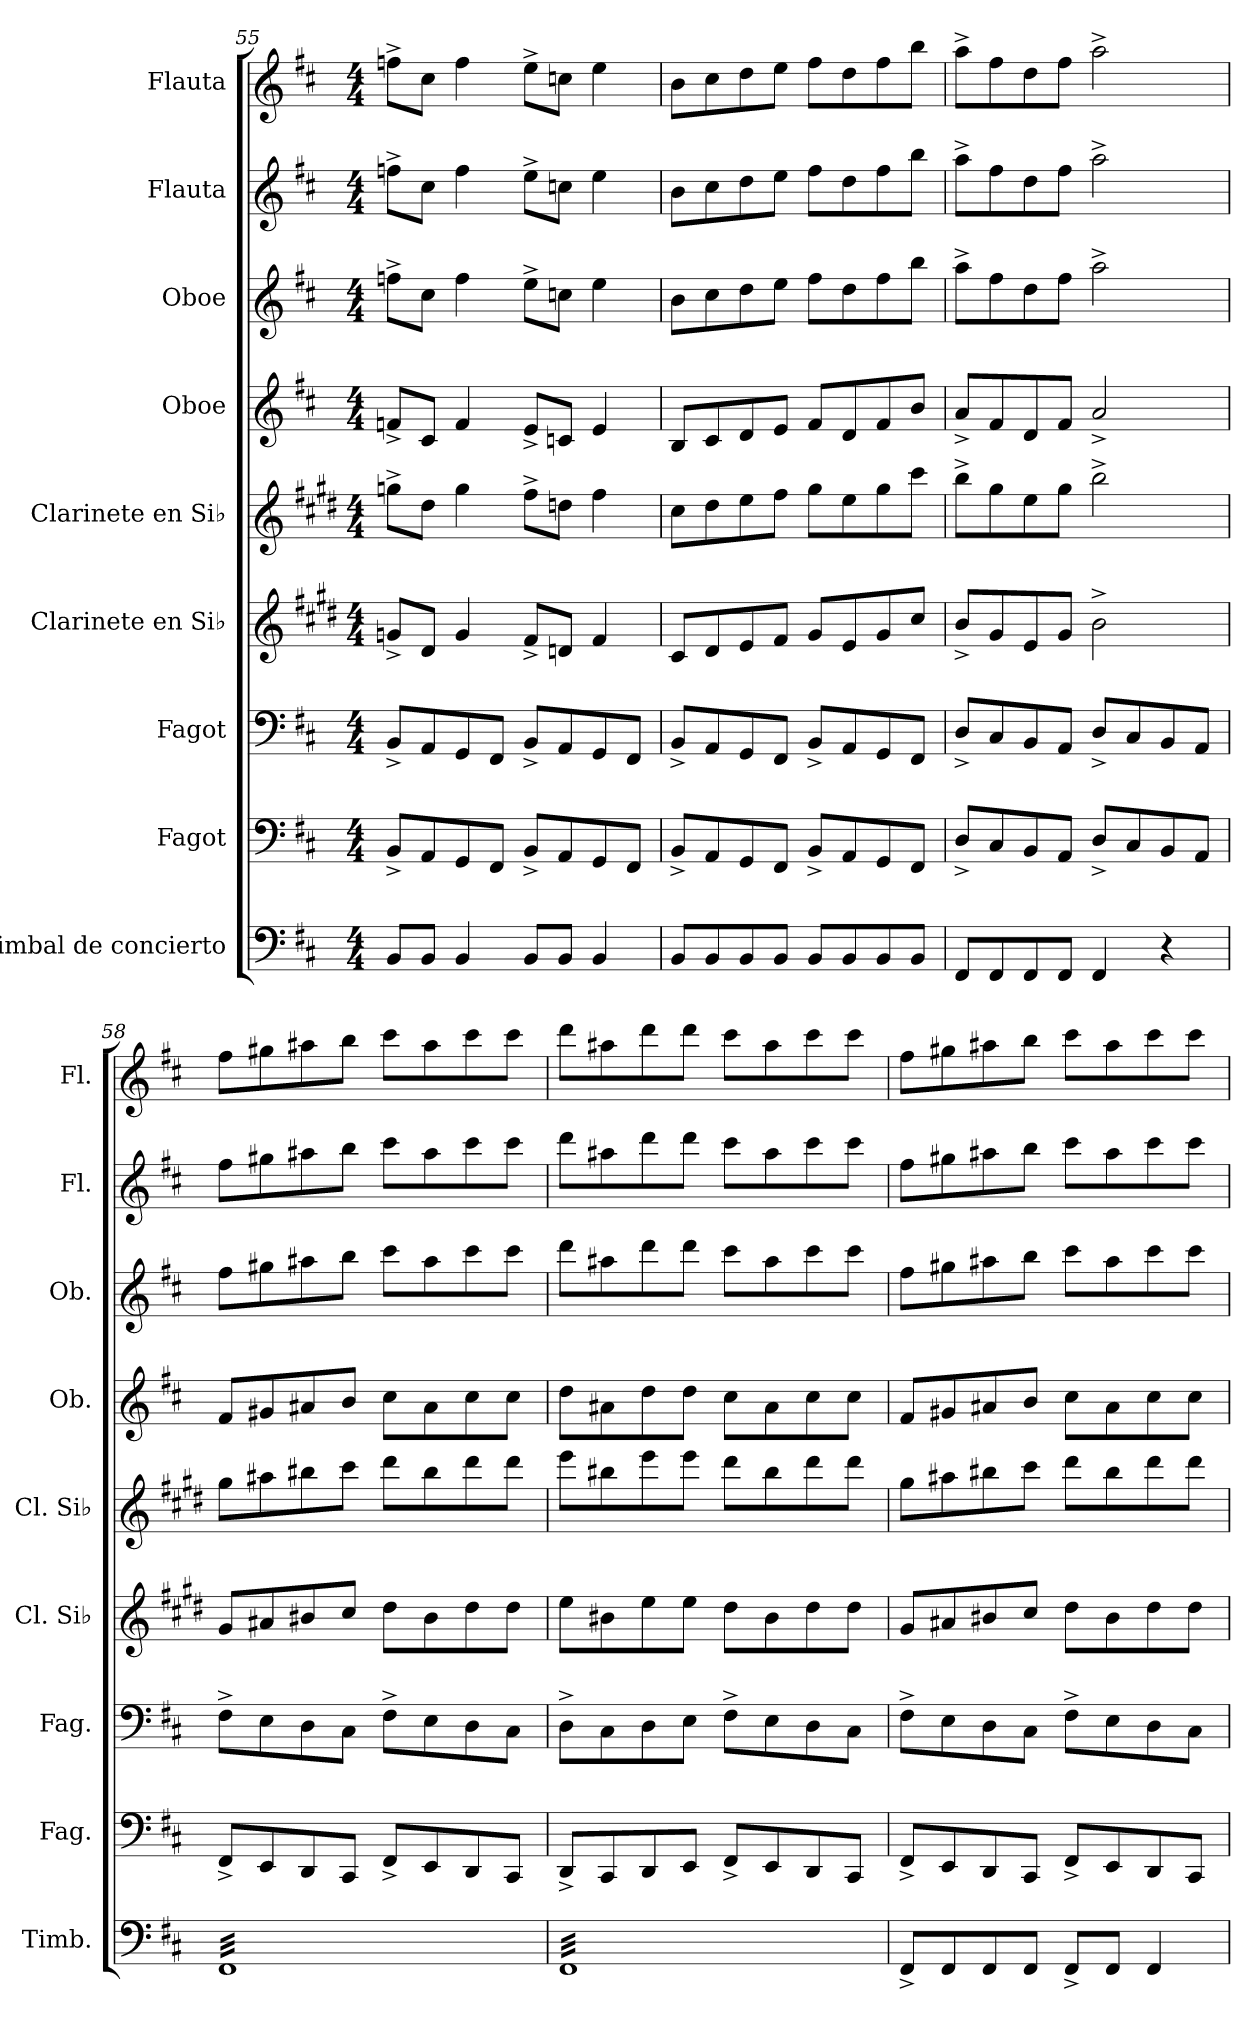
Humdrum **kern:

**kern	**kern	**kern	**kern	**kern	**kern	**kern	**kern	**kern
*part9	*part8	*part7	*part6	*part5	*part4	*part3	*part2	*part1
*staff9	*staff8	*staff7	*staff6	*staff5	*staff4	*staff3	*staff2	*staff1
*I"Timbal de concierto	*I"Fagot	*I"Fagot	*I"Clarinete en Si♭	*I"Clarinete en Si♭	*I"Oboe	*I"Oboe	*I"Flauta	*I"Flauta
*I'Timb.	*I'Fag.	*I'Fag.	*I'Cl. Si♭	*I'Cl. Si♭	*I'Ob.	*I'Ob.	*I'Fl.	*I'Fl.
*clefF4	*clefF4	*clefF4	*clefG2	*clefG2	*clefG2	*clefG2	*clefG2	*clefG2
*	*	*	*ITrd1c2	*ITrd1c2	*	*	*	*
*k[f#c#]	*k[f#c#]	*k[f#c#]	*k[f#c#]	*k[f#c#]	*k[f#c#]	*k[f#c#]	*k[f#c#]	*k[f#c#]
*M4/4	*M4/4	*M4/4	*M4/4	*M4/4	*M4/4	*M4/4	*M4/4	*M4/4
=55	=55	=55	=55	=55	=55	=55	=55	=55
8BB/L	8BB^/L	8BB^/L	8fn^/L	8ffn^\L	8fn^/L	8ffn^\L	8ffn^\L	8ffn^\L
8BB/J	8AA/	8AA/	8c#/J	8cc#\J	8c#/J	8cc#\J	8cc#\J	8cc#\J
4BB/	8GG/	8GG/	4f/	4ff\	4f/	4ff\	4ff\	4ff\
.	8FF#/J	8FF#/J	.	.	.	.	.	.
8BB/L	8BB^/L	8BB^/L	8e^/L	8ee^\L	8e^/L	8ee^\L	8ee^\L	8ee^\L
8BB/J	8AA/	8AA/	8cn/J	8ccn\J	8cn/J	8ccn\J	8ccn\J	8ccn\J
4BB/	8GG/	8GG/	4e/	4ee\	4e/	4ee\	4ee\	4ee\
.	8FF#/J	8FF#/J	.	.	.	.	.	.
!!LO:PB:g=z
=56	=56	=56	=56	=56	=56	=56	=56	=56
8BB/L	8BB^/L	8BB^/L	8B/L	8b\L	8B/L	8b\L	8b\L	8b\L
8BB/	8AA/	8AA/	8c#/	8cc#\	8c#/	8cc#\	8cc#\	8cc#\
8BB/	8GG/	8GG/	8d/	8dd\	8d/	8dd\	8dd\	8dd\
8BB/J	8FF#/J	8FF#/J	8e/J	8ee\J	8e/J	8ee\J	8ee\J	8ee\J
8BB/L	8BB^/L	8BB^/L	8f#/L	8ff#\L	8f#/L	8ff#\L	8ff#\L	8ff#\L
8BB/	8AA/	8AA/	8d/	8dd\	8d/	8dd\	8dd\	8dd\
8BB/	8GG/	8GG/	8f#/	8ff#\	8f#/	8ff#\	8ff#\	8ff#\
8BB/J	8FF#/J	8FF#/J	8b/J	8bb\J	8b/J	8bb\J	8bb\J	8bb\J
=57	=57	=57	=57	=57	=57	=57	=57	=57
8FF#/L	8D^/L	8D^/L	8a^/L	8aa^\L	8a^/L	8aa^\L	8aa^\L	8aa^\L
8FF#/	8C#/	8C#/	8f#/	8ff#\	8f#/	8ff#\	8ff#\	8ff#\
8FF#/	8BB/	8BB/	8d/	8dd\	8d/	8dd\	8dd\	8dd\
8FF#/J	8AA/J	8AA/J	8f#/J	8ff#\J	8f#/J	8ff#\J	8ff#\J	8ff#\J
4FF#/	8D^/L	8D^/L	2a^\	2aa^\	2a^/	2aa^\	2aa^\	2aa^\
.	8C#/	8C#/	.	.	.	.	.	.
4r	8BB/	8BB/	.	.	.	.	.	.
.	8AA/J	8AA/J	.	.	.	.	.	.
=58	=58	=58	=58	=58	=58	=58	=58	=58
*	*	*	*	*	*	*	*	*MM165
*tremolo	*	*	*	*	*	*	*	*
32FF#LLL	8FF#^/L	8F#^\L	8f#/L	8ff#\L	8f#/L	8ff#\L	8ff#\L	8ff#\L
32FF#	.	.	.	.	.	.	.	.
32FF#	.	.	.	.	.	.	.	.
32FF#	.	.	.	.	.	.	.	.
32FF#	8EE/	8E\	8g#X/	8gg#X\	8g#X/	8gg#X\	8gg#X\	8gg#X\
32FF#	.	.	.	.	.	.	.	.
32FF#	.	.	.	.	.	.	.	.
32FF#	.	.	.	.	.	.	.	.
32FF#	8DD/	8D\	8a#X/	8aa#X\	8a#X/	8aa#X\	8aa#X\	8aa#X\
32FF#	.	.	.	.	.	.	.	.
32FF#	.	.	.	.	.	.	.	.
32FF#	.	.	.	.	.	.	.	.
32FF#	8CC#/J	8C#\J	8b/J	8bb\J	8b/J	8bb\J	8bb\J	8bb\J
32FF#	.	.	.	.	.	.	.	.
32FF#	.	.	.	.	.	.	.	.
32FF#	.	.	.	.	.	.	.	.
32FF#	8FF#^/L	8F#^\L	8cc#\L	8ccc#\L	8cc#\L	8ccc#\L	8ccc#\L	8ccc#\L
32FF#	.	.	.	.	.	.	.	.
32FF#	.	.	.	.	.	.	.	.
32FF#	.	.	.	.	.	.	.	.
32FF#	8EE/	8E\	8a#\	8aa#\	8a#\	8aa#\	8aa#\	8aa#\
32FF#	.	.	.	.	.	.	.	.
32FF#	.	.	.	.	.	.	.	.
32FF#	.	.	.	.	.	.	.	.
32FF#	8DD/	8D\	8cc#\	8ccc#\	8cc#\	8ccc#\	8ccc#\	8ccc#\
32FF#	.	.	.	.	.	.	.	.
32FF#	.	.	.	.	.	.	.	.
32FF#	.	.	.	.	.	.	.	.
32FF#	8CC#/J	8C#\J	8cc#\J	8ccc#\J	8cc#\J	8ccc#\J	8ccc#\J	8ccc#\J
32FF#	.	.	.	.	.	.	.	.
32FF#	.	.	.	.	.	.	.	.
32FF#JJJ	.	.	.	.	.	.	.	.
=59	=59	=59	=59	=59	=59	=59	=59	=59
32FF#LLL	8DD^/L	8D^\L	8dd\L	8ddd\L	8dd\L	8ddd\L	8ddd\L	8ddd\L
32FF#	.	.	.	.	.	.	.	.
32FF#	.	.	.	.	.	.	.	.
32FF#	.	.	.	.	.	.	.	.
32FF#	8CC#/	8C#\	8a#X\	8aa#X\	8a#X\	8aa#X\	8aa#X\	8aa#X\
32FF#	.	.	.	.	.	.	.	.
32FF#	.	.	.	.	.	.	.	.
32FF#	.	.	.	.	.	.	.	.
32FF#	8DD/	8D\	8dd\	8ddd\	8dd\	8ddd\	8ddd\	8ddd\
32FF#	.	.	.	.	.	.	.	.
32FF#	.	.	.	.	.	.	.	.
32FF#	.	.	.	.	.	.	.	.
32FF#	8EE/J	8E\J	8dd\J	8ddd\J	8dd\J	8ddd\J	8ddd\J	8ddd\J
32FF#	.	.	.	.	.	.	.	.
32FF#	.	.	.	.	.	.	.	.
32FF#	.	.	.	.	.	.	.	.
32FF#	8FF#^/L	8F#^\L	8cc#\L	8ccc#\L	8cc#\L	8ccc#\L	8ccc#\L	8ccc#\L
32FF#	.	.	.	.	.	.	.	.
32FF#	.	.	.	.	.	.	.	.
32FF#	.	.	.	.	.	.	.	.
32FF#	8EE/	8E\	8a#\	8aa#\	8a#\	8aa#\	8aa#\	8aa#\
32FF#	.	.	.	.	.	.	.	.
32FF#	.	.	.	.	.	.	.	.
32FF#	.	.	.	.	.	.	.	.
32FF#	8DD/	8D\	8cc#\	8ccc#\	8cc#\	8ccc#\	8ccc#\	8ccc#\
32FF#	.	.	.	.	.	.	.	.
32FF#	.	.	.	.	.	.	.	.
32FF#	.	.	.	.	.	.	.	.
32FF#	8CC#/J	8C#\J	8cc#\J	8ccc#\J	8cc#\J	8ccc#\J	8ccc#\J	8ccc#\J
32FF#	.	.	.	.	.	.	.	.
32FF#	.	.	.	.	.	.	.	.
32FF#JJJ	.	.	.	.	.	.	.	.
*Xtremolo	*	*	*	*	*	*	*	*
!!LO:PB:g=z
=60	=60	=60	=60	=60	=60	=60	=60	=60
8FF#^/L	8FF#^/L	8F#^\L	8f#/L	8ff#\L	8f#/L	8ff#\L	8ff#\L	8ff#\L
8FF#/	8EE/	8E\	8g#X/	8gg#X\	8g#X/	8gg#X\	8gg#X\	8gg#X\
8FF#/	8DD/	8D\	8a#X/	8aa#X\	8a#X/	8aa#X\	8aa#X\	8aa#X\
8FF#/J	8CC#/J	8C#\J	8b/J	8bb\J	8b/J	8bb\J	8bb\J	8bb\J
8FF#^/L	8FF#^/L	8F#^\L	8cc#\L	8ccc#\L	8cc#\L	8ccc#\L	8ccc#\L	8ccc#\L
8FF#/J	8EE/	8E\	8a#\	8aa#\	8a#\	8aa#\	8aa#\	8aa#\
4FF#/	8DD/	8D\	8cc#\	8ccc#\	8cc#\	8ccc#\	8ccc#\	8ccc#\
.	8CC#/J	8C#\J	8cc#\J	8ccc#\J	8cc#\J	8ccc#\J	8ccc#\J	8ccc#\J
=	=	=	=	=	=	=	=	=
*-	*-	*-	*-	*-	*-	*-	*-	*-
